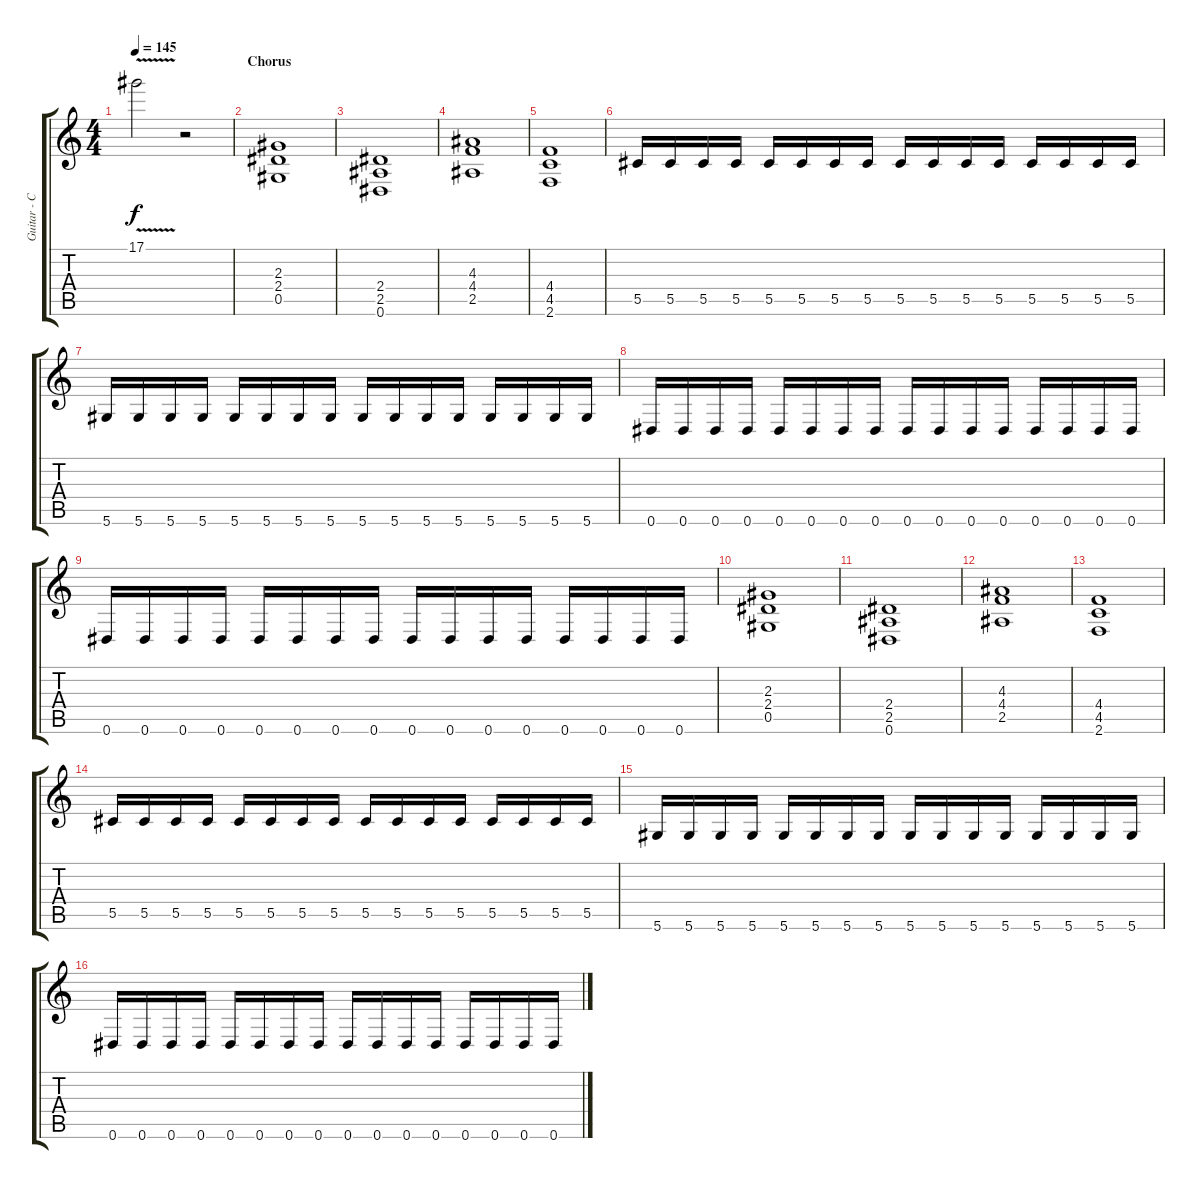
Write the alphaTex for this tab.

\track ("Guitar - Cederic Dupont" "Guitar - C") {instrument overdrivenguitar}
\staff {score tabs}
\tuning (Eb4 Bb3 Gb3 Db3 Ab2 Eb2) {hide}
\ts (4 4)
\tempo 145
\clef g2
\ks c
17.1{v}.2{dy f} r.2 |
\section ("" "Chorus")
(2.3 2.4 0.5).1 |
(2.4 2.5 0.6).1 |
(4.3 4.4 2.5).1 |
(4.4 4.5 2.6).1 |
5.5.16 5.5.16 5.5.16 5.5.16 5.5.16 5.5.16 5.5.16 5.5.16 5.5.16 5.5.16 5.5.16 5.5.16 5.5.16 5.5.16 5.5.16 5.5.16 |
5.6.16 5.6.16 5.6.16 5.6.16 5.6.16 5.6.16 5.6.16 5.6.16 5.6.16 5.6.16 5.6.16 5.6.16 5.6.16 5.6.16 5.6.16 5.6.16 |
0.6.16 0.6.16 0.6.16 0.6.16 0.6.16 0.6.16 0.6.16 0.6.16 0.6.16 0.6.16 0.6.16 0.6.16 0.6.16 0.6.16 0.6.16 0.6.16 |
0.6.16 0.6.16 0.6.16 0.6.16 0.6.16 0.6.16 0.6.16 0.6.16 0.6.16 0.6.16 0.6.16 0.6.16 0.6.16 0.6.16 0.6.16 0.6.16 |
(2.3 2.4 0.5).1 |
(2.4 2.5 0.6).1 |
(4.3 4.4 2.5).1 |
(4.4 4.5 2.6).1 |
5.5.16 5.5.16 5.5.16 5.5.16 5.5.16 5.5.16 5.5.16 5.5.16 5.5.16 5.5.16 5.5.16 5.5.16 5.5.16 5.5.16 5.5.16 5.5.16 |
5.6.16 5.6.16 5.6.16 5.6.16 5.6.16 5.6.16 5.6.16 5.6.16 5.6.16 5.6.16 5.6.16 5.6.16 5.6.16 5.6.16 5.6.16 5.6.16 |
0.6.16 0.6.16 0.6.16 0.6.16 0.6.16 0.6.16 0.6.16 0.6.16 0.6.16 0.6.16 0.6.16 0.6.16 0.6.16 0.6.16 0.6.16 0.6.16
